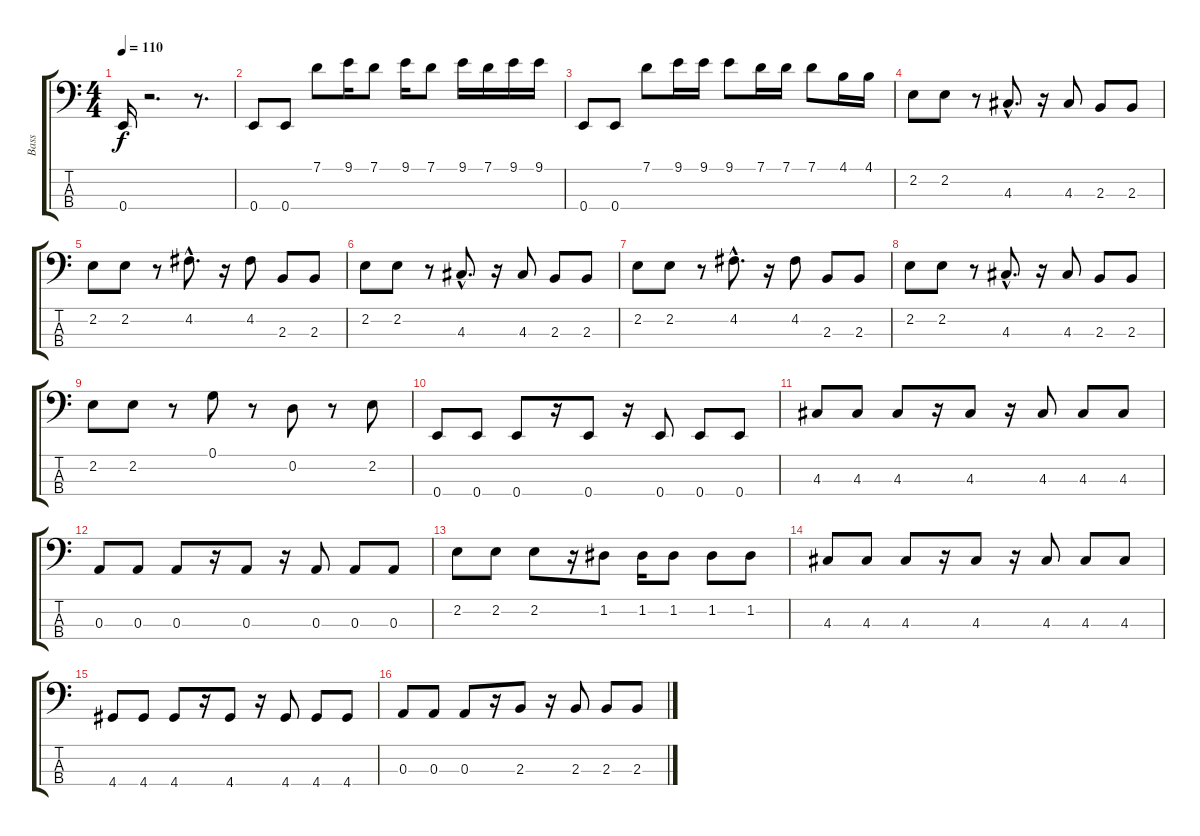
\track ("Bass" "Bass") {instrument electricbassfinger}
\staff {score tabs}
\tuning (G2 D2 A1 E1) {hide}
\ts (4 4)
\tempo 110
\clef f4
\ks c
0.4.16{dy f} r.2{d} r.8{d} |
0.4.8 0.4.8 7.1.8 9.1.16 7.1.8 9.1.16 7.1.8 9.1.16 7.1.16 9.1.16 9.1.16 |
0.4.8 0.4.8 7.1.8 9.1.16 9.1.16 9.1.8 7.1.16 7.1.16 7.1.8 4.1.16 4.1.16 |
2.2.8 2.2.8 r.8 4.3{hac}.8{d} r.16 4.3.8 2.3.8 2.3.8 |
2.2.8 2.2.8 r.8 4.2{hac}.8{d} r.16 4.2.8 2.3.8 2.3.8 |
2.2.8 2.2.8 r.8 4.3{hac}.8{d} r.16 4.3.8 2.3.8 2.3.8 |
2.2.8 2.2.8 r.8 4.2{hac}.8{d} r.16 4.2.8 2.3.8 2.3.8 |
2.2.8 2.2.8 r.8 4.3{hac}.8{d} r.16 4.3.8 2.3.8 2.3.8 |
2.2.8 2.2.8 r.8 0.1.8 r.8 0.2.8 r.8 2.2.8 |
0.4.8 0.4.8 0.4.8 r.16 0.4.8 r.16 0.4.8 0.4.8 0.4.8 |
4.3.8 4.3.8 4.3.8 r.16 4.3.8 r.16 4.3.8 4.3.8 4.3.8 |
0.3.8 0.3.8 0.3.8 r.16 0.3.8 r.16 0.3.8 0.3.8 0.3.8 |
2.2.8 2.2.8 2.2.8 r.16 1.2.8 1.2.16 1.2.8 1.2.8 1.2.8 |
4.3.8 4.3.8 4.3.8 r.16 4.3.8 r.16 4.3.8 4.3.8 4.3.8 |
4.4.8 4.4.8 4.4.8 r.16 4.4.8 r.16 4.4.8 4.4.8 4.4.8 |
0.3.8 0.3.8 0.3.8 r.16 2.3.8 r.16 2.3.8 2.3.8 2.3.8
